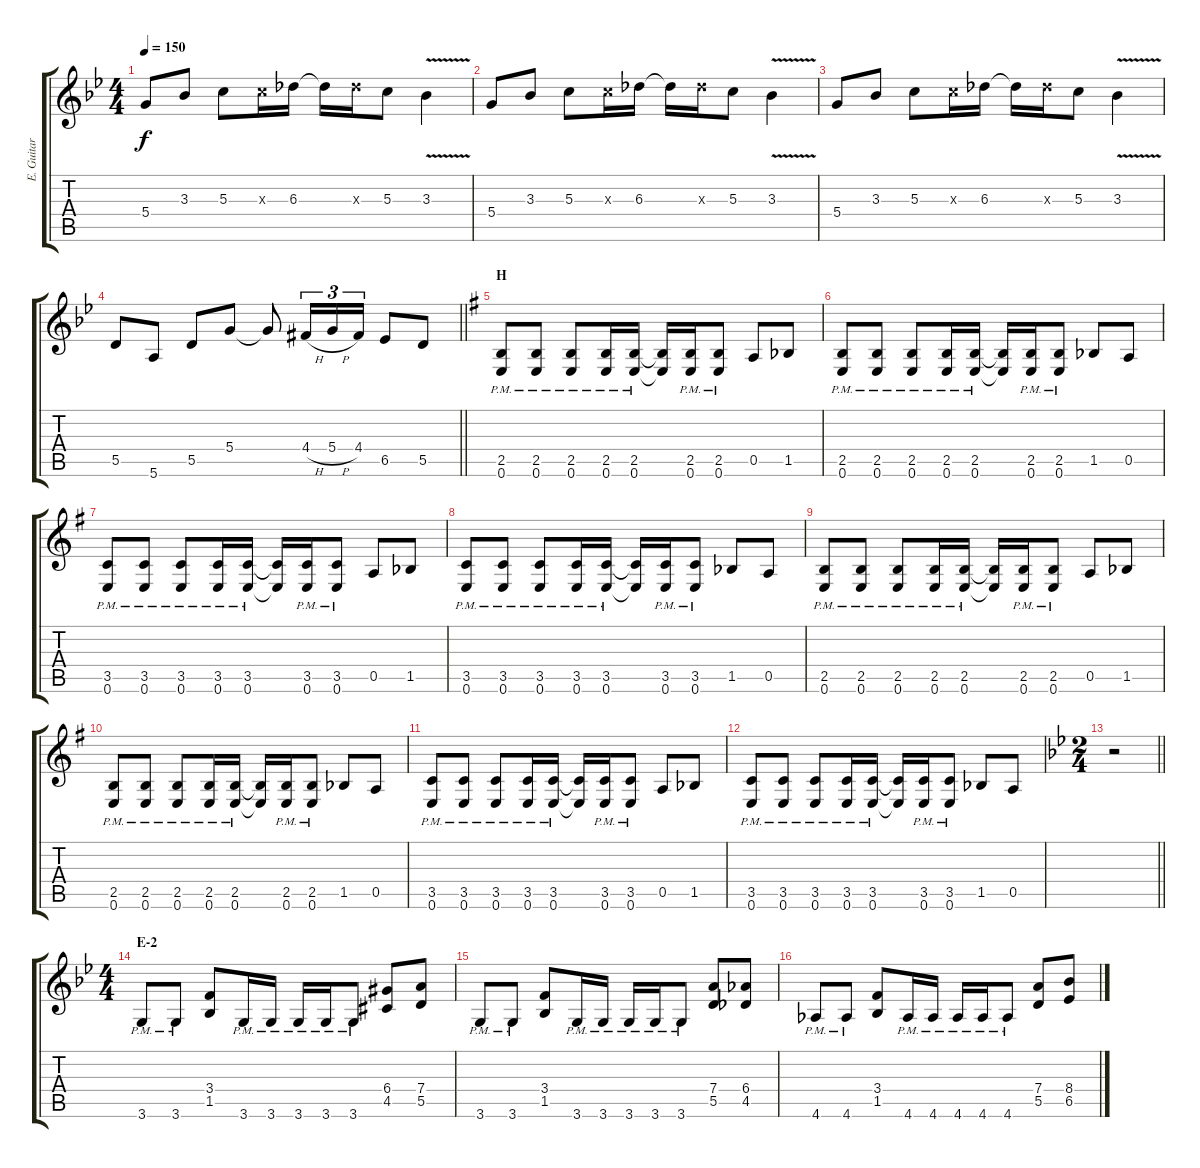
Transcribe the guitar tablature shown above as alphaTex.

\track ("E. Guitar II" "E. Guitar ") {instrument overdrivenguitar}
\staff {score tabs}
\tuning (E4 B3 G3 D3 A2 E2) {hide}
\ts (4 4)
\tempo 150
\clef g2
\ks bb
5.4.8{dy f} 3.3.8 5.3.8 5.3{x}.16 6.3.16 6.3{t}.16 6.3{x}.16 5.3.8 3.3{v}.4 |
5.4.8 3.3.8 5.3.8 5.3{x}.16 6.3.16 6.3{t}.16 6.3{x}.16 5.3.8 3.3{v}.4 |
5.4.8 3.3.8 5.3.8 5.3{x}.16 6.3.16 6.3{t}.16 6.3{x}.16 5.3.8 3.3{v}.4 |
\barLineRight lightlight
5.5.8 5.6.8 5.5.8 5.4.8 5.4{t}.8 4.4{h acc #}.16{tu (3 2)} 5.4{h}.16{tu (3 2)} 4.4{acc #}.16{tu (3 2)} 6.5.8 5.5.8 |
\section ("" "H")
\ks g
(2.5{pm} 0.6{pm}).8 (2.5{pm} 0.6{pm}).8 (2.5{pm} 0.6{pm}).8 (2.5{pm} 0.6{pm}).16 (2.5{pm} 0.6{pm}).16 (2.5{t} 0.6{t}).16 (2.5{pm} 0.6{pm}).16 (2.5{pm} 0.6{pm}).8 0.5.8 1.5{acc b}.8 |
(2.5{pm} 0.6{pm}).8 (2.5{pm} 0.6{pm}).8 (2.5{pm} 0.6{pm}).8 (2.5{pm} 0.6{pm}).16 (2.5{pm} 0.6{pm}).16 (2.5{t} 0.6{t}).16 (2.5{pm} 0.6{pm}).16 (2.5{pm} 0.6{pm}).8 1.5{acc b}.8 0.5.8 |
(3.5{pm} 0.6{pm}).8 (3.5{pm} 0.6{pm}).8 (3.5{pm} 0.6{pm}).8 (3.5{pm} 0.6{pm}).16 (3.5{pm} 0.6{pm}).16 (3.5{t} 0.6{t}).16 (3.5{pm} 0.6{pm}).16 (3.5{pm} 0.6{pm}).8 0.5.8 1.5{acc b}.8 |
(3.5{pm} 0.6{pm}).8 (3.5{pm} 0.6{pm}).8 (3.5{pm} 0.6{pm}).8 (3.5{pm} 0.6{pm}).16 (3.5{pm} 0.6{pm}).16 (3.5{t} 0.6{t}).16 (3.5{pm} 0.6{pm}).16 (3.5{pm} 0.6{pm}).8 1.5{acc b}.8 0.5.8 |
(2.5{pm} 0.6{pm}).8 (2.5{pm} 0.6{pm}).8 (2.5{pm} 0.6{pm}).8 (2.5{pm} 0.6{pm}).16 (2.5{pm} 0.6{pm}).16 (2.5{t} 0.6{t}).16 (2.5{pm} 0.6{pm}).16 (2.5{pm} 0.6{pm}).8 0.5.8 1.5{acc b}.8 |
(2.5{pm} 0.6{pm}).8 (2.5{pm} 0.6{pm}).8 (2.5{pm} 0.6{pm}).8 (2.5{pm} 0.6{pm}).16 (2.5{pm} 0.6{pm}).16 (2.5{t} 0.6{t}).16 (2.5{pm} 0.6{pm}).16 (2.5{pm} 0.6{pm}).8 1.5{acc b}.8 0.5.8 |
(3.5{pm} 0.6{pm}).8 (3.5{pm} 0.6{pm}).8 (3.5{pm} 0.6{pm}).8 (3.5{pm} 0.6{pm}).16 (3.5{pm} 0.6{pm}).16 (3.5{t} 0.6{t}).16 (3.5{pm} 0.6{pm}).16 (3.5{pm} 0.6{pm}).8 0.5.8 1.5{acc b}.8 |
(3.5{pm} 0.6{pm}).8 (3.5{pm} 0.6{pm}).8 (3.5{pm} 0.6{pm}).8 (3.5{pm} 0.6{pm}).16 (3.5{pm} 0.6{pm}).16 (3.5{t} 0.6{t}).16 (3.5{pm} 0.6{pm}).16 (3.5{pm} 0.6{pm}).8 1.5{acc b}.8 0.5.8 |
\ts (2 4)
\barLineRight lightlight
\ks bb
r.2 |
\ts (4 4)
\section ("" "E-2")
3.6{pm}.8 3.6{pm}.8 (3.4 1.5).8 3.6{pm}.16 3.6{pm}.16 3.6{pm}.16 3.6{pm}.16 3.6{pm}.8 (6.4{acc #} 4.5{acc #}).8 (7.4 5.5).8 |
3.6{pm}.8 3.6{pm}.8 (3.4 1.5).8 3.6{pm}.16 3.6{pm}.16 3.6{pm}.16 3.6{pm}.16 3.6{pm}.8 (7.4 5.5).8 (6.4 4.5).8 |
4.6{pm}.8 4.6{pm}.8 (3.4 1.5).8 4.6{pm}.16 4.6{pm}.16 4.6{pm}.16 4.6{pm}.16 4.6{pm}.8 (7.4 5.5).8 (8.4 6.5).8
